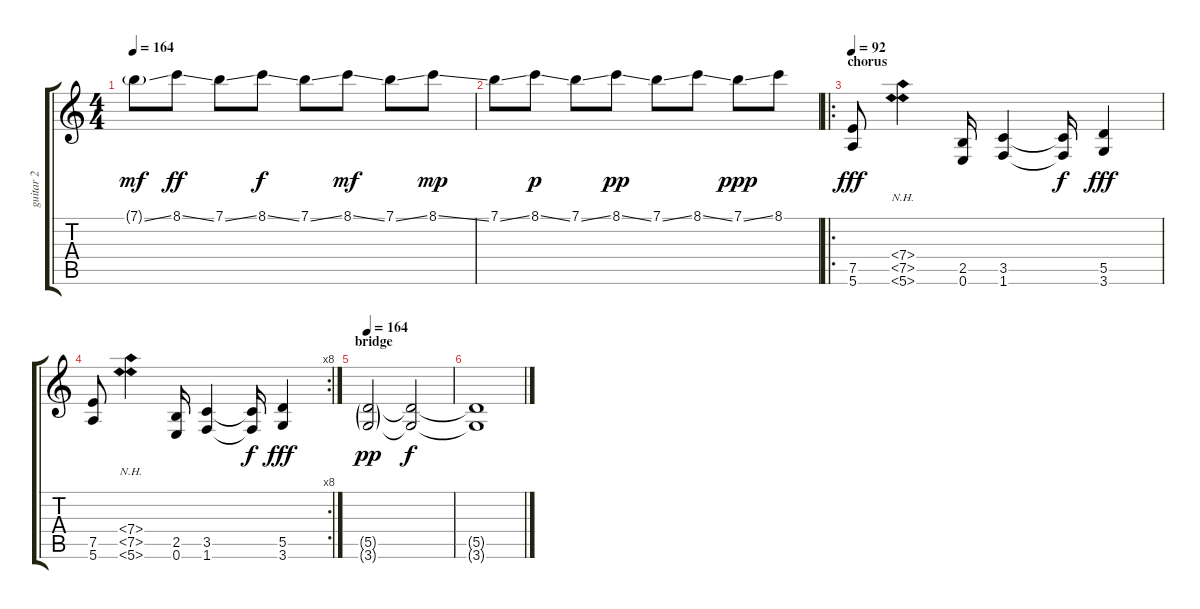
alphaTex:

\track ("guitar 2" "guitar 2") {instrument overdrivenguitar}
\staff {score tabs}
\tuning (E4 B3 G3 D3 A2 E2) {hide}
\ts (4 4)
\tempo 164
\clef g2
\ks c
7.1{ss g}.8{dy mf balance 15} 8.1{ss}.8{dy ff} 7.1{ss}.8 8.1{ss}.8{dy f} 7.1{ss}.8 8.1{ss}.8{dy mf} 7.1{ss}.8 8.1{ss}.8{dy mp} |
7.1{ss}.8 8.1{ss}.8{dy p} 7.1{ss}.8 8.1{ss}.8{dy pp} 7.1{ss}.8 8.1{ss}.8 7.1{ss}.8{dy ppp} 8.1.8 |
\ro
\section ("" "chorus")
\tempo 92
(7.5 5.6).8{dy fff} (7.4{nh} 7.5{nh} 5.6{nh}).4 (2.5 0.6).16 (3.5 1.6).4 (3.5{t} 1.6{t}).16{dy f} (5.5 3.6).4{dy fff} |
\rc 8
(7.5 5.6).8 (7.4{nh} 7.5{nh} 5.6{nh}).4 (2.5 0.6).16 (3.5 1.6).4 (3.5{t} 1.6{t}).16{dy f} (5.5 3.6).4{dy fff} |
\section ("" "bridge")
\tempo 164
(5.5{g} 3.6{g}).2{dy pp volume 0} (5.5{t} 3.6{t}).2{dy f} |
(5.5{t} 3.6{t}).1
